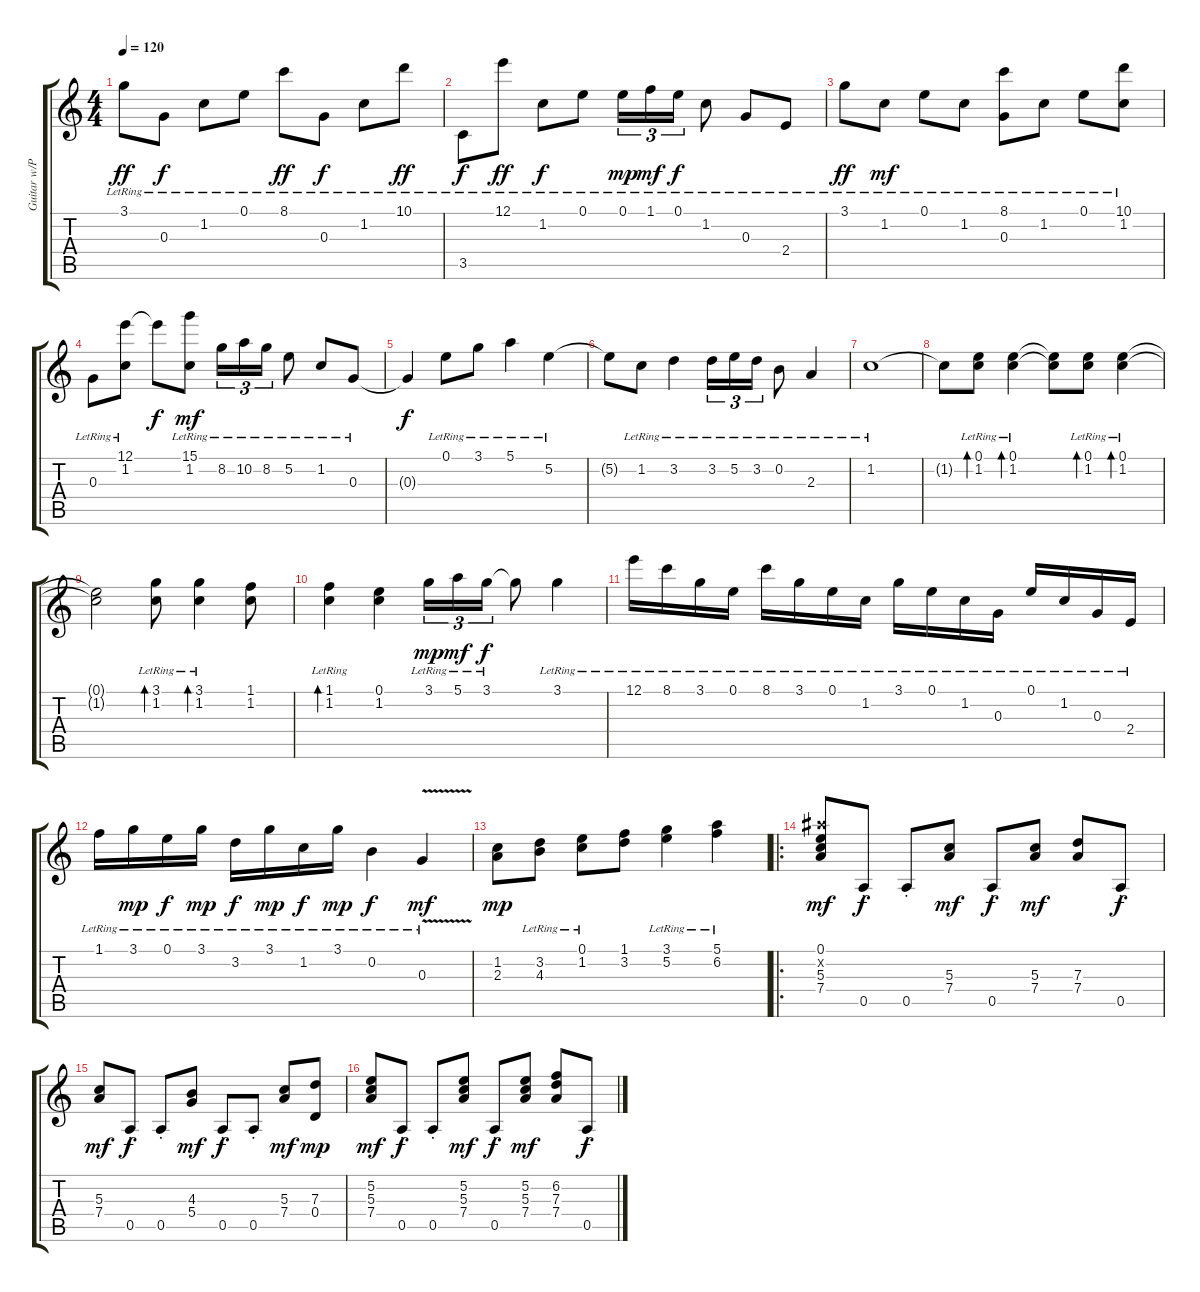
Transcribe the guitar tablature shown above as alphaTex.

\track ("Guitar w/Piano" "Guitar w/P") {instrument acousticguitarsteel}
\staff {score tabs}
\tuning (E4 B3 G3 D3 A2 E2) {hide}
\ts (4 4)
\tempo 120
\clef g2
\ks c
3.1{lr}.8{dy ff} 0.3{lr}.8{dy f} 1.2{lr}.8 0.1{lr}.8 8.1{lr}.8{dy ff} 0.3{lr}.8{dy f} 1.2{lr}.8 10.1{lr}.8{dy ff} |
3.5{lr}.8{dy f} 12.1{lr}.8{dy ff} 1.2{lr}.8{dy f} 0.1{lr}.8 0.1{lr}.16{tu (3 2) dy mp} 1.1{lr}.16{tu (3 2) dy mf} 0.1{lr}.16{tu (3 2) dy f} 1.2{lr}.8 0.3{lr}.8 2.4{lr}.8 |
3.1{lr}.8{dy ff} 1.2{lr}.8{dy mf} 0.1{lr}.8 1.2{lr}.8 (8.1{lr} 0.3{lr}).8 1.2{lr}.8 0.1{lr}.8 (10.1{lr} 1.2{lr}).8 |
0.3{lr}.8 (12.1{lr} 1.2{lr}).8 12.1{t}.8{dy f} (15.1{lr} 1.2{lr}).8{dy mf} 8.2{lr}.16{tu (3 2)} 10.2{lr}.16{tu (3 2)} 8.2{lr}.16{tu (3 2)} 5.2{lr}.8 1.2{lr}.8 0.3{lr}.8 |
0.3{t}.4{dy f volume 16} 0.1{lr}.8 3.1{lr}.8 5.1{lr}.4 5.2{lr}.4 |
5.2{t}.8 1.2{lr}.8 3.2{lr}.4 3.2{lr}.16{tu (3 2)} 5.2{lr}.16{tu (3 2)} 3.2{lr}.16{tu (3 2)} 0.2{lr}.8 2.3{lr}.4 |
1.2{lr}.1 |
1.2{t}.8 (0.1{lr} 1.2{lr}).8{bd 60} (0.1{lr} 1.2{lr}).4{bd 60} (0.1{t} 1.2{t}).8 (0.1{lr} 1.2{lr}).8{bd 60} (0.1{lr} 1.2{lr}).4{bd 60} |
(0.1{t} 1.2{t}).2 (3.1{lr} 1.2{lr}).8{bd 60} (3.1{lr} 1.2{lr}).4{bd 60} (1.1 1.2).8 |
(1.1{lr} 1.2{lr}).4{bd 60} (0.1 1.2).4 3.1{lr}.16{tu (3 2) dy mp} 5.1{lr}.16{tu (3 2) dy mf} 3.1{lr}.16{tu (3 2) dy f} 3.1{t}.8 3.1{lr}.4 |
12.1{lr}.16 8.1{lr}.16 3.1{lr}.16 0.1{lr}.16 8.1{lr}.16 3.1{lr}.16 0.1{lr}.16 1.2{lr}.16 3.1{lr}.16 0.1{lr}.16 1.2{lr}.16 0.3{lr}.16 0.1{lr}.16 1.2{lr}.16 0.3{lr}.16 2.4{lr}.16 |
1.1{lr}.16 3.1{lr}.16{dy mp} 0.1{lr}.16{dy f} 3.1{lr}.16{dy mp} 3.2{lr}.16{dy f} 3.1{lr}.16{dy mp} 1.2{lr}.16{dy f} 3.1{lr}.16{dy mp} 0.2{lr}.4{dy f} 0.3{v lr}.4{dy mf} |
(1.2 2.3).8{dy mp} (3.2 4.3{lr}).8 (0.1 1.2{lr}).8 (1.1 3.2).8 (3.1 5.2{lr}).4 (5.1 6.2{lr}).4 |
\ro
(0.1 11.2{x} 5.3 7.4).8{dy mf volume 16 instrument distortionguitar} 0.5{st}.8{dy f} 0.5{st}.8 (5.3 7.4).8{dy mf volume 14 instrument distortionguitar} 0.5{st}.8{dy f} (5.3 7.4).8{dy mf volume 14 instrument distortionguitar} (7.3 7.4).8 0.5{st}.8{dy f} |
(5.3 7.4).8{dy mf} 0.5{st}.8{dy f} 0.5{st}.8 (4.3 5.4).8{dy mf} 0.5{st}.8{dy f} 0.5{st}.8 (5.3 7.4).8{dy mf} (7.3 0.4).8{dy mp} |
(5.2 5.3 7.4).8{dy mf volume 16 instrument distortionguitar} 0.5{st}.8{dy f} 0.5{st}.8 (5.2 5.3 7.4).8{dy mf volume 14 instrument distortionguitar} 0.5{st}.8{dy f} (5.2 5.3 7.4).8{dy mf volume 14 instrument distortionguitar} (6.2 7.3 7.4).8 0.5{st}.8{dy f}
